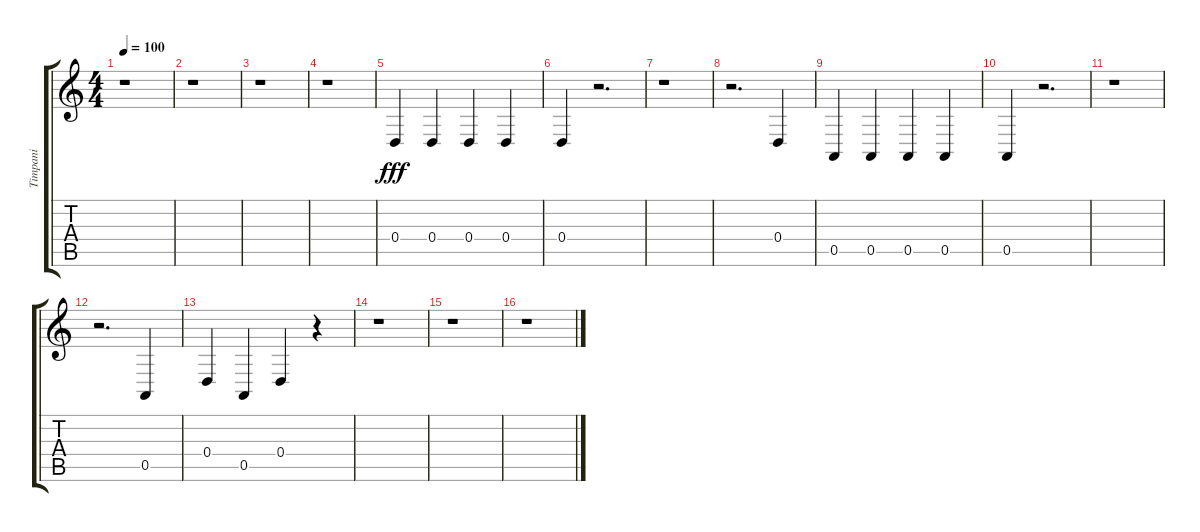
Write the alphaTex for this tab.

\track ("Timpani" "Timpani") {instrument timpani}
\staff {score tabs}
\tuning (E4 B3 G3 D3 A2 E2) {hide}
\ts (4 4)
\tempo 100
\clef g2
\ks c
r.1{dy fff} |
r.1 |
r.1 |
r.1 |
0.4.4 0.4.4 0.4.4 0.4.4 |
0.4.4 r.2{d} |
r.1 |
r.2{d} 0.4.4 |
0.5.4 0.5.4 0.5.4 0.5.4 |
0.5.4 r.2{d} |
r.1 |
r.2{d} 0.5.4 |
0.4.4 0.5.4 0.4.4 r.4 |
r.1 |
r.1 |
r.1
